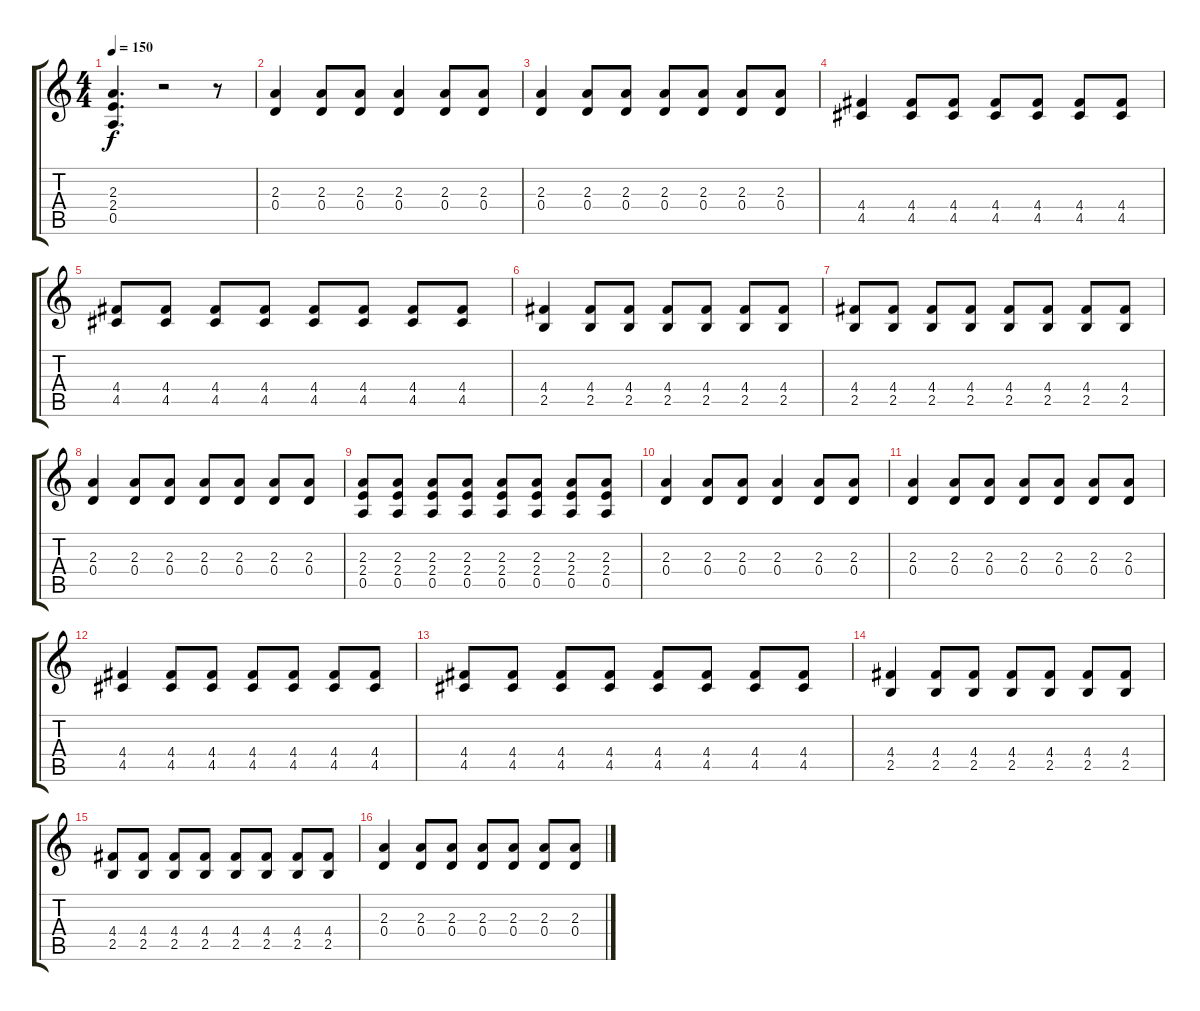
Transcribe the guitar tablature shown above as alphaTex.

\track "" {instrument distortionguitar}
\staff {score tabs}
\tuning (E4 B3 G3 D3 A2 E2) {hide}
\ts (4 4)
\tempo 150
\clef g2
\ks c
(2.3 2.4 0.5).4{d dy f} r.2 r.8 |
(2.3 0.4).4 (2.3 0.4).8 (2.3 0.4).8 (2.3 0.4).4 (2.3 0.4).8 (2.3 0.4).8 |
(2.3 0.4).4 (2.3 0.4).8 (2.3 0.4).8 (2.3 0.4).8 (2.3 0.4).8 (2.3 0.4).8 (2.3 0.4).8 |
(4.4 4.5).4 (4.4 4.5).8 (4.4 4.5).8 (4.4 4.5).8 (4.4 4.5).8 (4.4 4.5).8 (4.4 4.5).8 |
(4.4 4.5).8 (4.4 4.5).8 (4.4 4.5).8 (4.4 4.5).8 (4.4 4.5).8 (4.4 4.5).8 (4.4 4.5).8 (4.4 4.5).8 |
(4.4 2.5).4 (4.4 2.5).8 (4.4 2.5).8 (4.4 2.5).8 (4.4 2.5).8 (4.4 2.5).8 (4.4 2.5).8 |
(4.4 2.5).8 (4.4 2.5).8 (4.4 2.5).8 (4.4 2.5).8 (4.4 2.5).8 (4.4 2.5).8 (4.4 2.5).8 (4.4 2.5).8 |
(2.3 0.4).4 (2.3 0.4).8 (2.3 0.4).8 (2.3 0.4).8 (2.3 0.4).8 (2.3 0.4).8 (2.3 0.4).8 |
(2.3 2.4 0.5).8 (2.3 2.4 0.5).8 (2.3 2.4 0.5).8 (2.3 2.4 0.5).8 (2.3 2.4 0.5).8 (2.3 2.4 0.5).8 (2.3 2.4 0.5).8 (2.3 2.4 0.5).8 |
(2.3 0.4).4 (2.3 0.4).8 (2.3 0.4).8 (2.3 0.4).4 (2.3 0.4).8 (2.3 0.4).8 |
(2.3 0.4).4 (2.3 0.4).8 (2.3 0.4).8 (2.3 0.4).8 (2.3 0.4).8 (2.3 0.4).8 (2.3 0.4).8 |
(4.4 4.5).4 (4.4 4.5).8 (4.4 4.5).8 (4.4 4.5).8 (4.4 4.5).8 (4.4 4.5).8 (4.4 4.5).8 |
(4.4 4.5).8 (4.4 4.5).8 (4.4 4.5).8 (4.4 4.5).8 (4.4 4.5).8 (4.4 4.5).8 (4.4 4.5).8 (4.4 4.5).8 |
(4.4 2.5).4 (4.4 2.5).8 (4.4 2.5).8 (4.4 2.5).8 (4.4 2.5).8 (4.4 2.5).8 (4.4 2.5).8 |
(4.4 2.5).8 (4.4 2.5).8 (4.4 2.5).8 (4.4 2.5).8 (4.4 2.5).8 (4.4 2.5).8 (4.4 2.5).8 (4.4 2.5).8 |
(2.3 0.4).4 (2.3 0.4).8 (2.3 0.4).8 (2.3 0.4).8 (2.3 0.4).8 (2.3 0.4).8 (2.3 0.4).8
